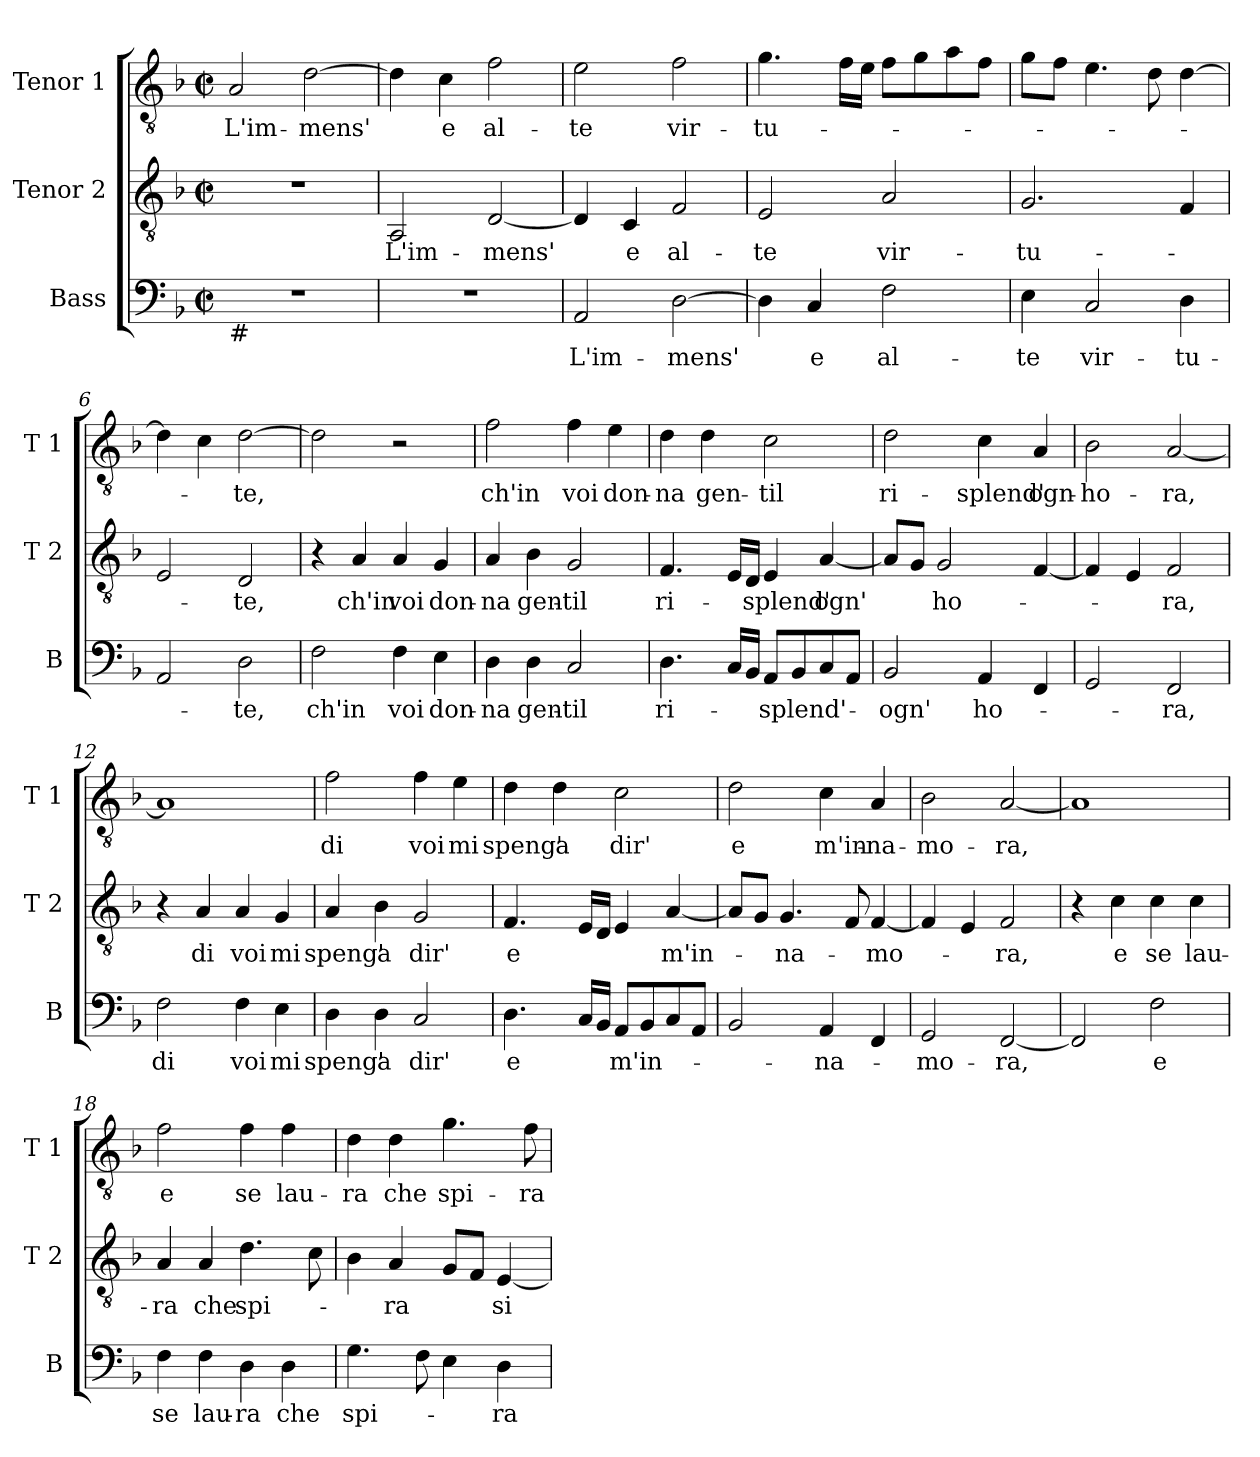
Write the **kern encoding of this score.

**kern	**text	**kern	**text	**kern	**text
*part3	*part3	*part2	*part2	*part1	*part1
*staff3	*staff3	*staff2	*staff2	*staff1	*staff1
*I"Bass	*	*I"Tenor 2	*	*I"Tenor 1	*
*I'B	*	*I'T 2	*	*I'T 1	*
*clefF4	*	*clefGv2	*	*clefGv2	*
*k[b-]	*	*k[b-]	*	*k[b-]	*
*F:	*	*F:	*	*F:	*
*M2/2	*	*M2/2	*	*M2/2	*
*met(c|)	*	*met(c|)	*	*met(c|)	*
=1	=1	=1	=1	=1	=1
!LO:TX:b:t=#	!	!	!	!	!
!	!	!	!	!	!LO:LY:b
1r	.	1r	.	2A/	L'im-
!	!	!	!	!	!LO:LY:b
.	.	.	.	[2d\	-mens'
=2	=2	=2	=2	=2	=2
!	!	!	!LO:LY:b	!	!
1r	.	2AA/	L'im-	4d\]	.
!	!	!	!	!	!LO:LY:b
.	.	.	.	4c\	e
!	!	!	!LO:LY:b	!	!LO:LY:b
.	.	[2D/	-mens'	2f\	al-
=3	=3	=3	=3	=3	=3
!	!LO:LY:b	!	!	!	!LO:LY:b
2AA/	L'im-	4D/]	.	2e\	-te
!	!	!	!LO:LY:b	!	!
.	.	4C/	e	.	.
!	!LO:LY:b	!	!LO:LY:b	!	!LO:LY:b
[2D\	-mens'	2F/	al-	2f\	vir-
=4	=4	=4	=4	=4	=4
!	!	!	!LO:LY:b	!	!LO:LY:b
4D\]	.	2E/	-te	4.g\	-tu-
!	!LO:LY:b	!	!	!	!
4C/	e	.	.	.	.
.	.	.	.	16f\LL	.
.	.	.	.	16e\JJ	.
!	!LO:LY:b	!	!LO:LY:b	!	!
2F\	al-	2A/	vir-	8f\L	.
.	.	.	.	8g\	.
.	.	.	.	8a\	.
.	.	.	.	8f\J	.
=5	=5	=5	=5	=5	=5
!	!LO:LY:b	!	!LO:LY:b	!	!
4E\	-te	2.G/	-tu-	8g\L	.
.	.	.	.	8f\J	.
!	!LO:LY:b	!	!	!	!
2C/	vir-	.	.	4.e\	.
.	.	.	.	8d\	.
!	!LO:LY:b	!	!	!	!
4D\	-tu-	4F/	.	[4d\	.
!!LO:LB:g=z
=6	=6	=6	=6	=6	=6
2AA/	.	2E/	.	4d\]	.
.	.	.	.	4c\	.
!	!LO:LY:b	!	!LO:LY:b	!	!LO:LY:b
2D\	-te,	2D/	-te,	[2d\	-te,
=7	=7	=7	=7	=7	=7
!	!LO:LY:b	!	!	!	!
2F\	ch'in	4r	.	2d\]	.
!	!	!	!LO:LY:b	!	!
.	.	4A/	ch'in	.	.
!	!LO:LY:b	!	!LO:LY:b	!	!
4F\	voi	4A/	voi	2r	.
!	!LO:LY:b	!	!LO:LY:b	!	!
4E\	don-	4G/	don-	.	.
=8	=8	=8	=8	=8	=8
!	!LO:LY:b	!	!LO:LY:b	!	!LO:LY:b
4D\	-na	4A/	-na	2f\	ch'in
!	!LO:LY:b	!	!LO:LY:b	!	!
4D\	gen-	4B-\	gen-	.	.
!	!LO:LY:b	!	!LO:LY:b	!	!LO:LY:b
2C/	-til	2G/	-til	4f\	voi
!	!	!	!	!	!LO:LY:b
.	.	.	.	4e\	don-
=9	=9	=9	=9	=9	=9
!	!LO:LY:b	!	!LO:LY:b	!	!LO:LY:b
4.D\	ri-	4.F/	ri-	4d\	-na
!	!	!	!	!	!LO:LY:b
.	.	.	.	4d\	gen-
16C/LL	.	16E/LL	.	.	.
16BB-/JJ	.	16D/JJ	.	.	.
!	!LO:LY:b	!	!LO:LY:b	!	!LO:LY:b
8AA/L	-splend'-	4E/	-splend'	2c\	-til
8BB-/	.	.	.	.	.
!	!	!	!LO:LY:b	!	!
8C/	.	[4A/	ogn'	.	.
8AA/J	.	.	.	.	.
=10	=10	=10	=10	=10	=10
!	!LO:LY:b	!	!	!	!LO:LY:b
2BB-/	-ogn'	8A/L]	.	2d\	ri-
.	.	8G/J	.	.	.
!	!	!	!LO:LY:b	!	!
.	.	2G/	ho-	.	.
!	!LO:LY:b	!	!	!	!LO:LY:b
4AA/	ho-	.	.	4c\	-splend'
!	!	!	!	!	!LO:LY:b
4FF/	.	[4F/	.	4A/	ogn-
=11	=11	=11	=11	=11	=11
!	!	!	!	!	!LO:LY:b
2GG/	.	4F/]	.	2B-\	-ho-
.	.	4E/	.	.	.
!	!LO:LY:b	!	!LO:LY:b	!	!LO:LY:b
2FF/	-ra,	2F/	-ra,	[2A/	-ra,
!!LO:LB:g=z
=12	=12	=12	=12	=12	=12
!	!LO:LY:b	!	!	!	!
2F\	di	4r	.	1A]	.
!	!	!	!LO:LY:b	!	!
.	.	4A/	di	.	.
!	!LO:LY:b	!	!LO:LY:b	!	!
4F\	voi	4A/	voi	.	.
!	!LO:LY:b	!	!LO:LY:b	!	!
4E\	mi	4G/	mi	.	.
=13	=13	=13	=13	=13	=13
!	!LO:LY:b	!	!LO:LY:b	!	!LO:LY:b
4D\	speng'	4A/	speng'	2f\	di
!	!LO:LY:b	!	!LO:LY:b	!	!
4D\	a	4B-\	a	.	.
!	!LO:LY:b	!	!LO:LY:b	!	!LO:LY:b
2C/	dir'	2G/	dir'	4f\	voi
!	!	!	!	!	!LO:LY:b
.	.	.	.	4e\	mi
=14	=14	=14	=14	=14	=14
!	!LO:LY:b	!	!LO:LY:b	!	!LO:LY:b
4.D\	e	4.F/	e	4d\	speng'
!	!	!	!	!	!LO:LY:b
.	.	.	.	4d\	a
16C/LL	.	16E/LL	.	.	.
16BB-/JJ	.	16D/JJ	.	.	.
!	!LO:LY:b	!	!	!	!LO:LY:b
8AA/L	m'in-	4E/	.	2c\	dir'
8BB-/	.	.	.	.	.
!	!	!	!LO:LY:b	!	!
8C/	.	[4A/	m'in-	.	.
8AA/J	.	.	.	.	.
=15	=15	=15	=15	=15	=15
!	!	!	!	!	!LO:LY:b
2BB-/	.	8A/L]	.	2d\	e
.	.	8G/J	.	.	.
!	!	!	!LO:LY:b	!	!
.	.	4.G/	-na-	.	.
!	!LO:LY:b	!	!	!	!LO:LY:b
4AA/	-na-	.	.	4c\	m'in-
.	.	8F/	.	.	.
!	!	!	!LO:LY:b	!	!LO:LY:b
4FF/	.	[4F/	-mo-	4A/	-na-
=16	=16	=16	=16	=16	=16
!	!LO:LY:b	!	!	!	!LO:LY:b
2GG/	-mo-	4F/]	.	2B-\	-mo-
.	.	4E/	.	.	.
!	!LO:LY:b	!	!LO:LY:b	!	!LO:LY:b
[2FF/	-ra,	2F/	-ra,	[2A/	-ra,
!!LO:PB:g=z
=17	=17	=17	=17	=17	=17
2FF/]	.	4r	.	1A]	.
!	!	!	!LO:LY:b	!	!
.	.	4c\	e	.	.
!	!LO:LY:b	!	!LO:LY:b	!	!
2F\	e	4c\	se	.	.
!	!	!	!LO:LY:b	!	!
.	.	4c\	lau-	.	.
=18	=18	=18	=18	=18	=18
!	!LO:LY:b	!	!LO:LY:b	!	!LO:LY:b
4F\	se	4A/	-ra	2f\	e
!	!LO:LY:b	!	!LO:LY:b	!	!
4F\	lau-	4A/	che	.	.
!	!LO:LY:b	!	!LO:LY:b	!	!LO:LY:b
4D\	-ra	4.d\	spi-	4f\	se
!	!LO:LY:b	!	!	!	!LO:LY:b
4D\	che	.	.	4f\	lau-
.	.	8c\	.	.	.
=19	=19	=19	=19	=19	=19
!	!LO:LY:b	!	!	!	!LO:LY:b
4.G\	spi-	4B-\	.	4d\	-ra
!	!	!	!LO:LY:b	!	!LO:LY:b
.	.	4A/	-ra	4d\	che
8F\	.	.	.	.	.
!	!	!	!	!	!LO:LY:b
4E\	.	8G/L	.	4.g\	spi-
.	.	8F/J	.	.	.
!	!LO:LY:b	!	!LO:LY:b	!	!
4D\	-ra	[4E/	si	.	.
!	!	!	!	!	!LO:LY:b
.	.	.	.	8f\	-ra
=	=	=	=	=	=
*-	*-	*-	*-	*-	*-
